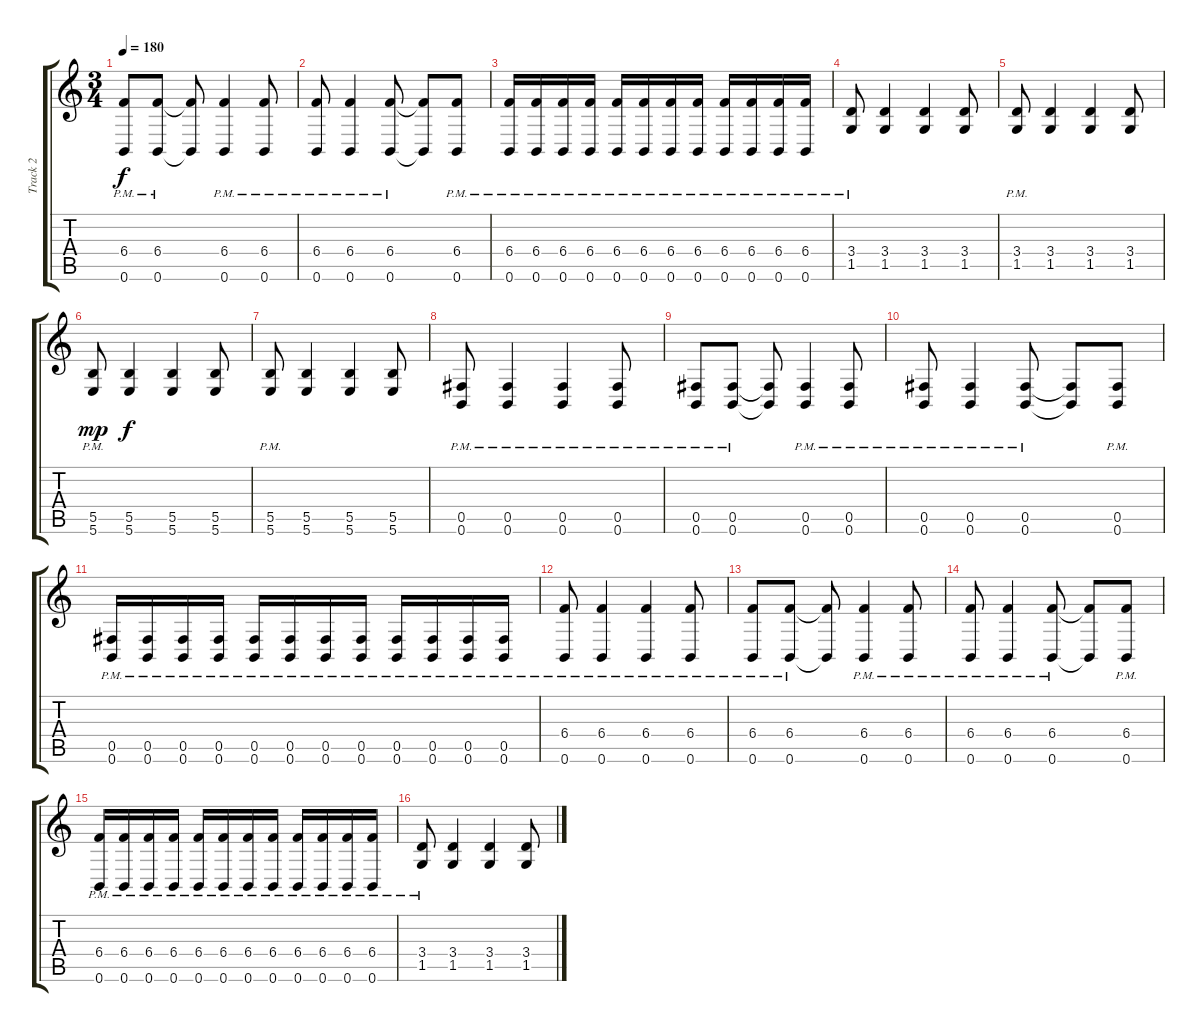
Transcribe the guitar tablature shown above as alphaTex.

\track ("Track 2" "Track 2") {instrument overdrivenguitar}
\staff {score tabs}
\tuning (Db4 Ab3 E3 B2 Gb2 B1) {hide}
\ts (3 4)
\tempo 180
\clef g2
\ks c
(6.4{pm} 0.6{pm}).8{dy f} (6.4{pm} 0.6{pm}).8 (6.4{t} 0.6{t}).8 (6.4{pm} 0.6{pm}).4 (6.4{pm} 0.6{pm}).8 |
(6.4{pm} 0.6{pm}).8 (6.4{pm} 0.6{pm}).4 (6.4{pm} 0.6{pm}).8 (6.4{t} 0.6{t}).8 (6.4{pm} 0.6{pm}).8 |
(6.4{pm} 0.6{pm}).16 (6.4{pm} 0.6{pm}).16 (6.4{pm} 0.6{pm}).16 (6.4{pm} 0.6{pm}).16 (6.4{pm} 0.6{pm}).16 (6.4{pm} 0.6{pm}).16 (6.4{pm} 0.6{pm}).16 (6.4{pm} 0.6{pm}).16 (6.4{pm} 0.6{pm}).16 (6.4{pm} 0.6{pm}).16 (6.4{pm} 0.6{pm}).16 (6.4{pm} 0.6{pm}).16 |
(3.4{pm} 1.5{pm}).8 (3.4 1.5).4 (3.4 1.5).4 (3.4 1.5).8 |
(3.4{pm} 1.5{pm}).8 (3.4 1.5).4 (3.4 1.5).4 (3.4 1.5).8 |
(5.5{pm} 5.6{pm}).8{dy mp} (5.5 5.6).4{dy f} (5.5 5.6).4 (5.5 5.6).8 |
(5.5{pm} 5.6{pm}).8 (5.5 5.6).4 (5.5 5.6).4 (5.5 5.6).8 |
(0.5{pm} 0.6{pm}).8 (0.5{pm} 0.6{pm}).4 (0.5{pm} 0.6{pm}).4 (0.5{pm} 0.6{pm}).8 |
(0.5{pm} 0.6{pm}).8 (0.5{pm} 0.6{pm}).8 (0.5{t} 0.6{t}).8 (0.5{pm} 0.6{pm}).4 (0.5{pm} 0.6{pm}).8 |
(0.5{pm} 0.6{pm}).8 (0.5{pm} 0.6{pm}).4 (0.5{pm} 0.6{pm}).8 (0.5{t} 0.6{t}).8 (0.5{pm} 0.6{pm}).8 |
(0.5{pm} 0.6{pm}).16 (0.5{pm} 0.6{pm}).16 (0.5{pm} 0.6{pm}).16 (0.5{pm} 0.6{pm}).16 (0.5{pm} 0.6{pm}).16 (0.5{pm} 0.6{pm}).16 (0.5{pm} 0.6{pm}).16 (0.5{pm} 0.6{pm}).16 (0.5{pm} 0.6{pm}).16 (0.5{pm} 0.6{pm}).16 (0.5{pm} 0.6{pm}).16 (0.5{pm} 0.6{pm}).16 |
(6.4{pm} 0.6{pm}).8 (6.4{pm} 0.6{pm}).4 (6.4{pm} 0.6{pm}).4 (6.4{pm} 0.6{pm}).8 |
(6.4{pm} 0.6{pm}).8 (6.4{pm} 0.6{pm}).8 (6.4{t} 0.6{t}).8 (6.4{pm} 0.6{pm}).4 (6.4{pm} 0.6{pm}).8 |
(6.4{pm} 0.6{pm}).8 (6.4{pm} 0.6{pm}).4 (6.4{pm} 0.6{pm}).8 (6.4{t} 0.6{t}).8 (6.4{pm} 0.6{pm}).8 |
(6.4{pm} 0.6{pm}).16 (6.4{pm} 0.6{pm}).16 (6.4{pm} 0.6{pm}).16 (6.4{pm} 0.6{pm}).16 (6.4{pm} 0.6{pm}).16 (6.4{pm} 0.6{pm}).16 (6.4{pm} 0.6{pm}).16 (6.4{pm} 0.6{pm}).16 (6.4{pm} 0.6{pm}).16 (6.4{pm} 0.6{pm}).16 (6.4{pm} 0.6{pm}).16 (6.4{pm} 0.6{pm}).16 |
(3.4{pm} 1.5{pm}).8 (3.4 1.5).4 (3.4 1.5).4 (3.4 1.5).8
